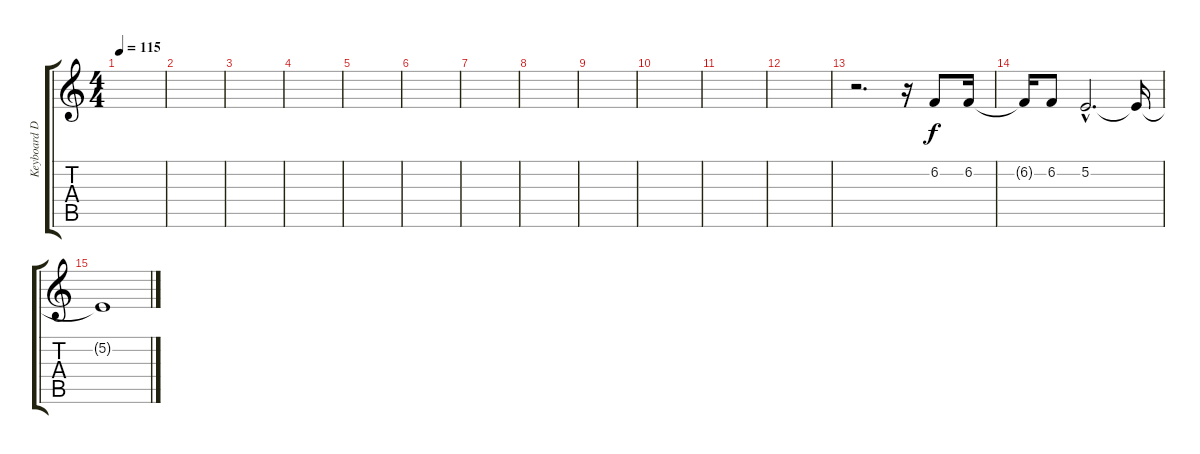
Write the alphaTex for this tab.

\track ("Keyboard Delay III" "Keyboard D") {instrument fx5brightness}
\staff {score tabs}
\tuning (E4 B3 G3 D3 A2 E2) {hide}
\ts (4 4)
\tempo 115
\clef g2
\ks c
|
|
|
|
|
|
|
|
|
|
|
|
r.2{d} r.16 6.2.8 6.2.16 |
6.2{t}.16 6.2.8 5.2{hac}.2{d} 5.2{t}.16 |
5.2{t}.1
